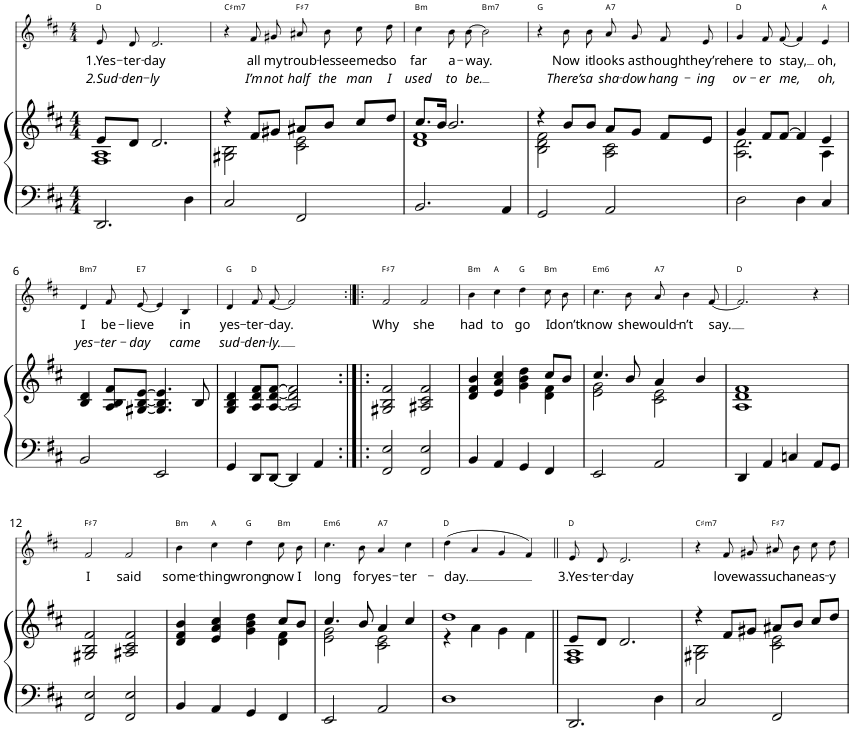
**kern	**kern	**kern	**text	**text	**harte
*part2	*part2	*part1	*part1	*part1	*part1
*staff3	*staff2	*staff1	*staff1	*staff1	*
*I"Piano	*	*I"P1	*	*	*
*I'Pno	*	*	*	*	*
*	*	*stria5	*	*	*
*clefF4	*clefG2	*clefG2	*	*	*
*k[f#c#]	*k[f#c#]	*k[f#c#]	*	*	*
*M4/4	*M4/4	*M4/4	*	*	*
=1	=1	=1	=1	=1	=1
*	*^	*	*	*	*
!	!	!	!	!LO:LY:b	!LO:LY:b	!
2.DD/	8e/L	1F# 1A	8e/L	1.Yes-	2.Sud-	D:maj
!	!	!	!	!LO:LY:b	!LO:LY:b	!
.	8d/J	.	8d/J	-ter-	-den-	.
!	!	!	!	!LO:LY:b	!LO:LY:b	!
.	2.d/	.	2.d/	-day	-ly	.
4D\	.	.	.	.	.	.
=2	=2	=2	=2	=2	=2	=2
!	!	!	!	!	!	!LO:H:kt=m7
2C#/	4r	2G#X\ 2B\	4r	.	.	C#:min7
!	!	!	!	!LO:LY:b	!LO:LY:b	!
.	8f#/L	.	8f#/L	all	I’m	.
!	!	!	!	!LO:LY:b	!LO:LY:b	!
.	8g#X/J	.	8g#X/J	my	not	.
!	!	!	!	!LO:LY:b	!LO:LY:b	!LO:H:kt=7
2FF#/	8a#X/L	2c#\ 2e\	8a#X/L	troub-	half	F#:7
!	!	!	!	!LO:LY:b	!LO:LY:b	!
.	8b/J	.	8b/J	-les	the	.
!	!	!	!	!LO:LY:b	!LO:LY:b	!
.	8cc#/L	.	8cc#\L	seemed	man	.
!	!	!	!	!LO:LY:b	!LO:LY:b	!
.	8dd/J	.	8dd\J	so	I	.
=3	=3	=3	=3	=3	=3	=3
!	!	!	!	!LO:LY:b	!LO:LY:b	!LO:H:kt=m
2.BB/	8.cc#/L	1d 1f#	4cc#\	far	used	B:min
.	16b/Jk	.	.	.	.	.
!	!	!	!	!LO:LY:b	!LO:LY:b	!
.	2.b/	.	8b\L	a-	to	.
!	!	!	!	!LO:LY:b	!LO:LY:b	!
.	.	.	[8b\J	-way.	be.	.
!	!	!	!	!	!	!LO:H:kt=m7
.	.	.	2b\]	.	.	B:min7
4AA/	.	.	.	.	.	.
=4	=4	=4	=4	=4	=4	=4
2GG/	4r	2B\ 2d\ 2f#\	4r	.	.	G:maj
!	!	!	!	!LO:LY:b	!LO:LY:b	!
.	8b/L	.	8b\L	Now	There’s	.
!	!	!	!	!LO:LY:b	!LO:LY:b	!
.	8b/J	.	8b\J	it	a	.
!	!	!	!	!LO:LY:b	!LO:LY:b	!LO:H:kt=7
2AA/	8a/L	2A\ 2c#\	8a/L	looks	sha-	A:7
!	!	!	!	!LO:LY:b	!LO:LY:b	!
.	8g/J	.	8g/J	as	-dow	.
!	!	!	!	!LO:LY:b	!LO:LY:b	!
.	8f#/L	.	8f#/L	though	hang-	.
!	!	!	!	!LO:LY:b	!LO:LY:b	!
.	8e/J	.	8e/J	they’re	-ing	.
=5	=5	=5	=5	=5	=5	=5
!	!	!	!	!LO:LY:b	!LO:LY:b	!
2D\	4g/	2.A\ 2.d\	4g/	here	ov-	D:maj
!	!	!	!	!LO:LY:b	!LO:LY:b	!
.	8f#/L	.	8f#/L	to	-er	.
!	!	!	!	!LO:LY:b	!LO:LY:b	!
.	[8f#/J	.	[8f#/J	stay,	me,	.
4D\	4f#/]	.	4f#/]	.	.	.
!	!	!	!	!LO:LY:b	!LO:LY:b	!
4C#/	4e/	4A\	4e/	oh,	oh,	A:maj
!!LO:LB:g=z
=6	=6	=6	=6	=6	=6	=6
!	!	!	!	!LO:LY:b	!LO:LY:b	!LO:H:kt=m7
*	*v	*v	*	*	*	*
2BB/	4B/ 4d/	4d/	I	yes-	B:min7
!	!	!	!LO:LY:b	!LO:LY:b	!
.	8A/ 8B/ 8f#/L	8f#/	be-	-ter-	.
!	!	!	!LO:LY:b	!LO:LY:b	!LO:H:kt=7
.	[8G#X/ [8B/ [8e/J	[8e/	-lieve	-day	E:7
2EE/	4.G#/] 4.B/] 4.e/]	4e/]	.	.	.
!	!	!	!LO:LY:b	!LO:LY:b	!
.	.	4B/	in	came	.
.	8B/	.	.	.	.
=7	=7	=7	=7	=7	=7
!	!	!	!LO:LY:b	!LO:LY:b	!
4GG/	4G/ 4B/ 4d/	4d/	yes-	sud-	G:maj
!	!	!	!LO:LY:b	!LO:LY:b	!
8DD/L	8A/ 8d/ 8f#/L	8f#/L	-ter-	-den-	D:maj
!	!	!	!LO:LY:b	!LO:LY:b	!
[8DD/J	[8A/ [8d/ [8f#/J	[8f#/J	-day.	-ly.	.
4DD/]	2A/] 2d/] 2f#/]	2f#/]	.	.	.
4AA/	.	.	.	.	.
=8:|!|:	=8:|!|:	=8:|!|:	=8:|!|:	=8:|!|:	=8:|!|:
!	!	!	!LO:LY:b	!	!LO:H:kt=7
2FF#/ 2E/	2G#X/ 2B/ 2f#/	2f#/	Why	.	F#:7
!	!	!	!LO:LY:b	!	!
2FF#/ 2E/	2A#X/ 2c#/ 2f#/	2f#/	she	.	.
=9	=9	=9	=9	=9	=9
*	*^	*	*	*	*
!	!	!	!	!LO:LY:b	!	!LO:H:kt=m
4BB/	4d/ 4f#/ 4b/	2.ryy	4b\	had	.	B:min
!	!	!	!	!LO:LY:b	!	!
4AA/	4e/ 4a/ 4cc#/	.	4cc#\	to	.	A:maj
!	!	!	!	!LO:LY:b	!	!
4GG/	4g\ 4b\ 4dd\	.	4dd\	go	.	G:maj
!	!	!	!	!LO:LY:b	!	!LO:H:kt=m
4FF#/	8cc#/L	4d\ 4f#\	8cc#\L	I	.	B:min
!	!	!	!	!LO:LY:b	!	!
.	8b/J	.	8b\J	don’t	.	.
=10	=10	=10	=10	=10	=10	=10
!	!	!	!	!LO:LY:b	!	!LO:H:kt=m6
2EE/	4.cc#/	2e\ 2g\	4.cc#\	know	.	E:min6
!	!	!	!	!LO:LY:b	!	!
.	8b/	.	8b\	she	.	.
!	!	!	!	!LO:LY:b	!	!LO:H:kt=7
2AA/	4a/	2c#\ 2e\	8a/	would-	.	A:7
!	!	!	!	!LO:LY:b	!	!
.	.	.	4b\	-n’t	.	.
.	4b/	.	.	.	.	.
!	!	!	!	!LO:LY:b	!	!
.	.	.	[8f#/	say.	.	.
*	*v	*v	*	*	*	*
=11	=11	=11	=11	=11	=11
4DD/	1A 1d 1f#	2.f#/]	.	.	D:maj
4AA/	.	.	.	.	.
4Cn/	.	.	.	.	.
8AA/L	.	4r	.	.	.
8GG/J	.	.	.	.	.
!!LO:LB:g=z
=12	=12	=12	=12	=12	=12
!	!	!	!LO:LY:b	!	!LO:H:kt=7
2FF#/ 2E/	2G#X/ 2B/ 2f#/	2f#/	I	.	F#:7
!	!	!	!LO:LY:b	!	!
2FF#/ 2E/	2A#X/ 2c#/ 2f#/	2f#/	said	.	.
=13	=13	=13	=13	=13	=13
*	*^	*	*	*	*
!	!	!	!	!LO:LY:b	!	!LO:H:kt=m
4BB/	4d/ 4f#/ 4b/	2.ryy	4b\	some-	.	B:min
!	!	!	!	!LO:LY:b	!	!
4AA/	4e/ 4a/ 4cc#/	.	4cc#\	-thing	.	A:maj
!	!	!	!	!LO:LY:b	!	!
4GG/	4g\ 4b\ 4dd\	.	4dd\	wrong	.	G:maj
!	!	!	!	!LO:LY:b	!	!LO:H:kt=m
4FF#/	8cc#/L	4d\ 4f#\	8cc#\L	now	.	B:min
!	!	!	!	!LO:LY:b	!	!
.	8b/J	.	8b\J	I	.	.
=14	=14	=14	=14	=14	=14	=14
!	!	!	!	!LO:LY:b	!	!LO:H:kt=m6
2EE/	4.cc#/	2e\ 2g\	4.cc#\	long	.	E:min6
!	!	!	!	!LO:LY:b	!	!
.	8b/	.	8b\	for	.	.
!	!	!	!	!LO:LY:b	!	!LO:H:kt=7
2AA/	4a/	2c#\ 2e\	4a/	yes-	.	A:7
!	!	!	!	!LO:LY:b	!	!
.	4cc#/	.	4cc#\	-ter-	.	.
=15	=15	=15	=15	=15	=15	=15
!	!	!	!	!LO:LY:b	!	!
1D	1dd	4r	(4dd\	-day.	.	D:maj
.	.	4a\	4a/	.	.	.
.	.	4g\	4g/	.	.	.
.	.	4f#\	4f#/)	.	.	.
=16||	=16||	=16||	=16||	=16||	=16||	=16||
!	!	!	!	!LO:LY:b	!	!
2.DD/	8e/L	1F# 1A	8e/L	3.Yes-	.	D:maj
!	!	!	!	!LO:LY:b	!	!
.	8d/J	.	8d/J	-ter-	.	.
!	!	!	!	!LO:LY:b	!	!
.	2.d/	.	2.d/	-day	.	.
4D\	.	.	.	.	.	.
=17	=17	=17	=17	=17	=17	=17
!	!	!	!	!	!	!LO:H:kt=m7
2C#/	4r	2G#X\ 2B\	4r	.	.	C#:min7
!	!	!	!	!LO:LY:b	!	!
.	8f#/L	.	8f#/L	love	.	.
!	!	!	!	!LO:LY:b	!	!
.	8g#X/J	.	8g#X/J	was	.	.
!	!	!	!	!LO:LY:b	!	!LO:H:kt=7
2FF#/	8a#X/L	2c#\ 2e\	8a#X/L	such	.	F#:7
!	!	!	!	!LO:LY:b	!	!
.	8b/J	.	8b/J	an	.	.
!	!	!	!	!LO:LY:b	!	!
.	8cc#/L	.	8cc#\L	eas-	.	.
!	!	!	!	!LO:LY:b	!	!
.	8dd/J	.	8dd\J	-y	.	.
*	*v	*v	*	*	*	*
=	=	=	=	=	=
*-	*-	*-	*-	*-	*-
